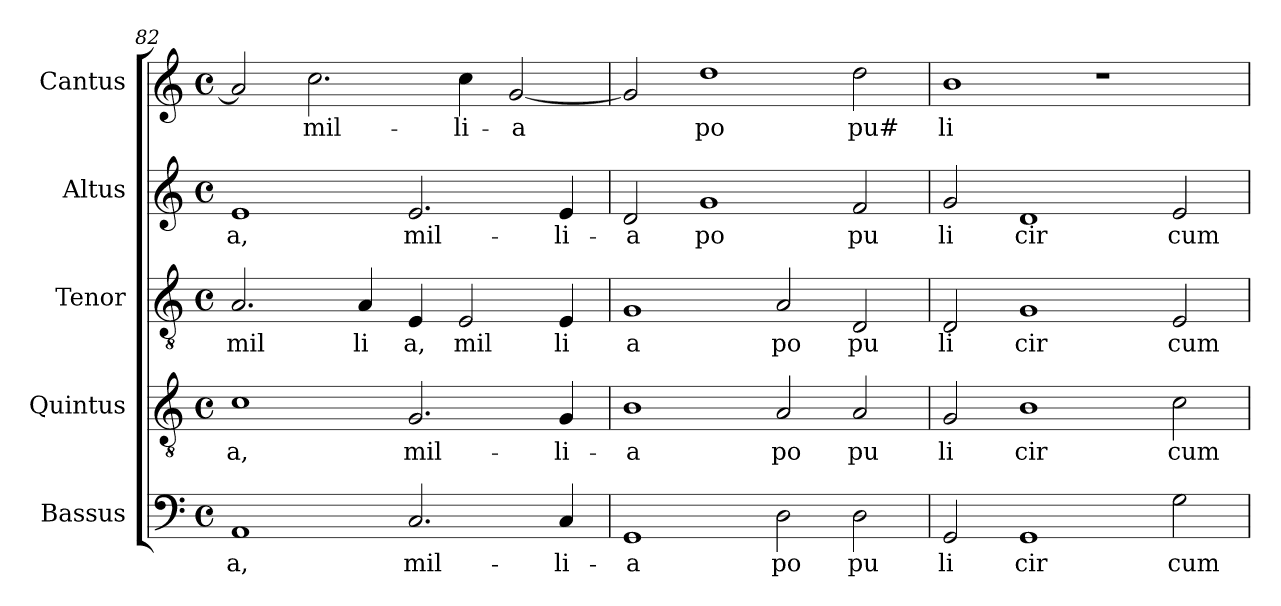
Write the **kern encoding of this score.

**kern	**text	**kern	**text	**kern	**text	**kern	**text	**kern	**text
*part5	*part5	*part4	*part4	*part3	*part3	*part2	*part2	*part1	*part1
*staff5	*staff5	*staff4	*staff4	*staff3	*staff3	*staff2	*staff2	*staff1	*staff1
*I"Bassus	*	*I"Quintus	*	*I"Tenor	*	*I"Altus	*	*I"Cantus	*
*clefF4	*	*clefGv2	*	*clefGv2	*	*clefG2	*	*clefG2	*
*M4/4	*	*M4/4	*	*M4/4	*	*M4/4	*	*M4/4	*
*met(c)	*	*met(c)	*	*met(c)	*	*met(c)	*	*met(c)	*
=82	=82	=82	=82	=82	=82	=82	=82	=82	=82
!	!LO:LY:b:cj	!	!LO:LY:b:cj	!	!LO:LY:b:cj	!	!LO:LY:b:cj	!	!
1AA	-a,	1c	-a,	2.A/	mil	1e	-a,	2a/]	.
!	!	!	!	!	!	!	!	!	!LO:LY:b:cj
.	.	.	.	.	.	.	.	2.cc\	mil-
!	!	!	!	!	!LO:LY:b:cj	!	!	!	!
.	.	.	.	4A/	li	.	.	.	.
!	!LO:LY:b:cj	!	!LO:LY:b:cj	!	!LO:LY:b:cj	!	!LO:LY:b:cj	!	!
2.C/	mil-	2.G/	mil-	4E/	a,	2.e/	mil-	.	.
!	!	!	!	!	!LO:LY:b:cj	!	!	!	!LO:LY:b:cj
.	.	.	.	2E/	mil	.	.	4cc\	-li-
!	!	!	!	!	!	!	!	!	!LO:LY:b:cj
.	.	.	.	.	.	.	.	[>2g/	-a
!	!LO:LY:b:cj	!	!LO:LY:b:cj	!	!LO:LY:b:cj	!	!LO:LY:b:cj	!	!
4C/	-li-	4G/	-li-	4E/	li	4e/	-li-	.	.
!!LO:LB:g=z
=83	=83	=83	=83	=83	=83	=83	=83	=83	=83
!	!LO:LY:b:cj	!	!LO:LY:b:cj	!	!LO:LY:b:cj	!	!LO:LY:b:cj	!	!
1GG	-a	1B	-a	1G	a	2d/	-a	2g/]	.
!	!	!	!	!	!	!	!LO:LY:b:cj	!	!LO:LY:b:cj
.	.	.	.	.	.	1g	po	1dd	po
!	!LO:LY:b:cj	!	!LO:LY:b:cj	!	!LO:LY:b:cj	!	!	!	!
2D\	po	2A/	po	2A/	po	.	.	.	.
!	!LO:LY:b:cj	!	!LO:LY:b:cj	!	!LO:LY:b:cj	!	!LO:LY:b:cj	!	!LO:LY:b:rj
2D\	pu	2A/	pu	2D/	pu	2f/	pu	2dd\	pu#
=84	=84	=84	=84	=84	=84	=84	=84	=84	=84
!	!LO:LY:b:cj	!	!LO:LY:b:cj	!	!LO:LY:b:cj	!	!LO:LY:b:cj	!	!LO:LY:b:cj
2GG/	li	2G/	li	2D/	li	2g/	li	1b	li
!	!LO:LY:b:cj	!	!LO:LY:b:cj	!	!LO:LY:b:cj	!	!LO:LY:b:cj	!	!
1GG	cir	1B	cir	1G	cir	1d	cir	.	.
.	.	.	.	.	.	.	.	1r	.
!	!LO:LY:b:cj	!	!LO:LY:b:cj	!	!LO:LY:b:cj	!	!LO:LY:b:cj	!	!
2G\	cum	2c\	cum	2E/	cum	2e/	cum	.	.
=	=	=	=	=	=	=	=	=	=
*-	*-	*-	*-	*-	*-	*-	*-	*-	*-
